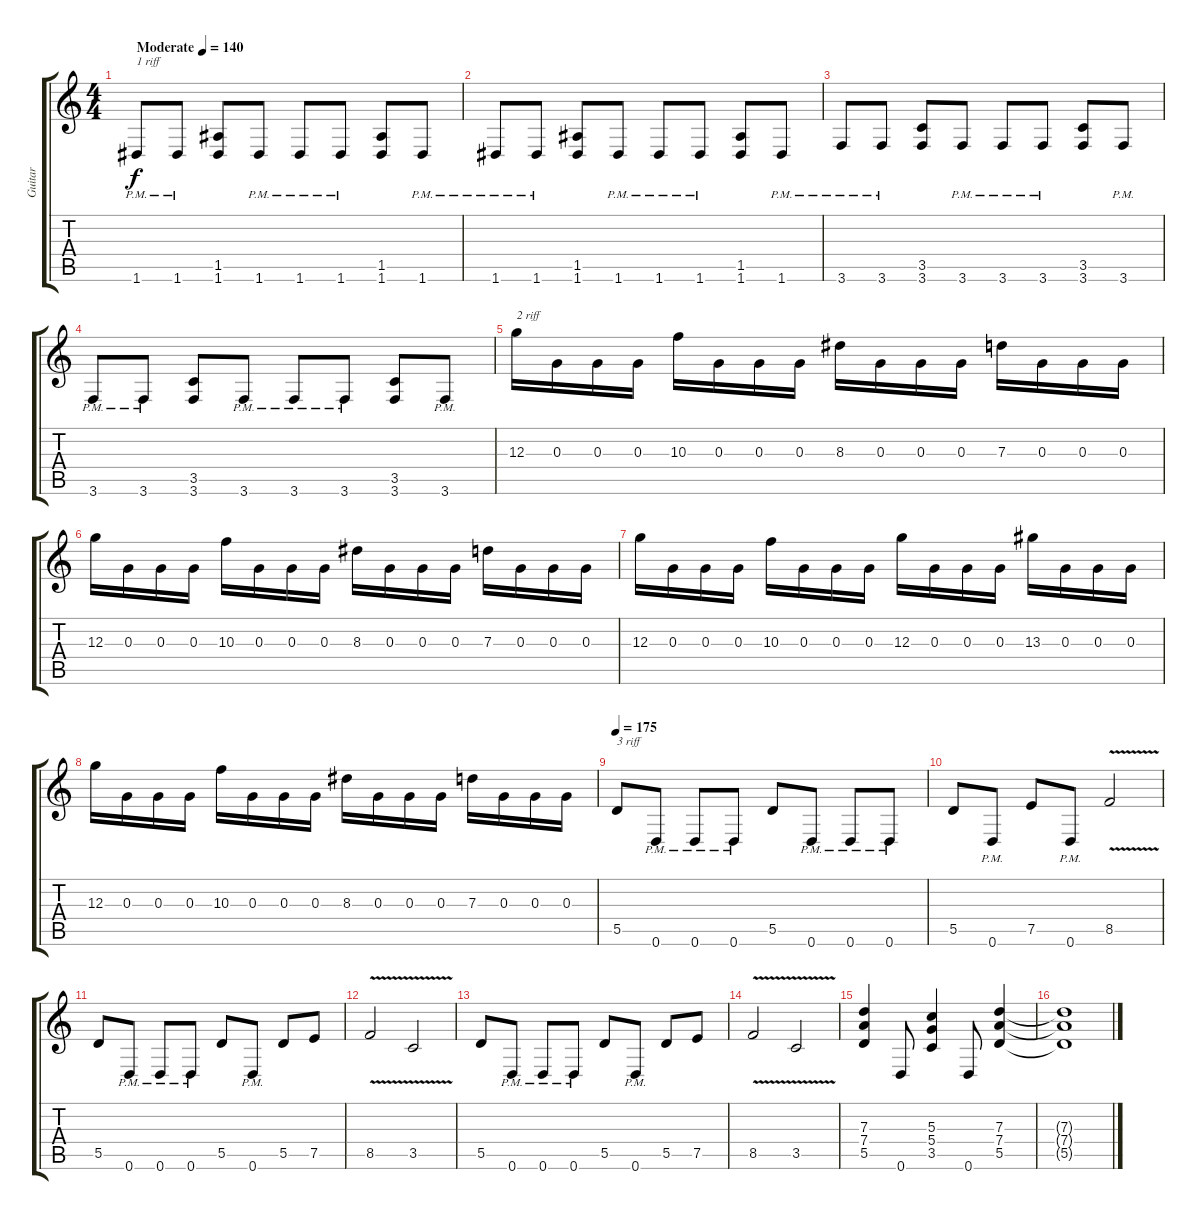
\track ("Guitar " "Guitar ") {instrument distortionguitar}
\staff {score tabs}
\tuning (E4 B3 G3 D3 A2 D2) {hide}
\ts (4 4)
\tempo (140 "Moderate")
\clef g2
\ks c
1.6{pm}.8{txt "1 riff" dy f instrument distortionguitar} 1.6{pm}.8 (1.5 1.6).8 1.6{pm}.8 1.6{pm}.8 1.6{pm}.8 (1.5 1.6).8 1.6{pm}.8 |
1.6{pm}.8 1.6{pm}.8 (1.5 1.6).8 1.6{pm}.8 1.6{pm}.8 1.6{pm}.8 (1.5 1.6).8 1.6{pm}.8 |
3.6{pm}.8 3.6{pm}.8 (3.5 3.6).8 3.6{pm}.8 3.6{pm}.8 3.6{pm}.8 (3.5 3.6).8 3.6{pm}.8 |
3.6{pm}.8 3.6{pm}.8 (3.5 3.6).8 3.6{pm}.8 3.6{pm}.8 3.6{pm}.8 (3.5 3.6).8 3.6{pm}.8 |
12.3.16{txt "2 riff"} 0.3.16 0.3.16 0.3.16 10.3.16 0.3.16 0.3.16 0.3.16 8.3.16 0.3.16 0.3.16 0.3.16 7.3.16 0.3.16 0.3.16 0.3.16 |
12.3.16 0.3.16 0.3.16 0.3.16 10.3.16 0.3.16 0.3.16 0.3.16 8.3.16 0.3.16 0.3.16 0.3.16 7.3.16 0.3.16 0.3.16 0.3.16 |
12.3.16 0.3.16 0.3.16 0.3.16 10.3.16 0.3.16 0.3.16 0.3.16 12.3.16 0.3.16 0.3.16 0.3.16 13.3.16 0.3.16 0.3.16 0.3.16 |
12.3.16 0.3.16 0.3.16 0.3.16 10.3.16 0.3.16 0.3.16 0.3.16 8.3.16 0.3.16 0.3.16 0.3.16 7.3.16 0.3.16 0.3.16 0.3.16 |
\tempo 175
5.5.8{txt "3 riff"} 0.6{pm}.8 0.6{pm}.8 0.6{pm}.8 5.5.8 0.6{pm}.8 0.6{pm}.8 0.6{pm}.8 |
5.5.8 0.6{pm}.8 7.5.8 0.6{pm}.8 8.5{v}.2 |
5.5.8 0.6{pm}.8 0.6{pm}.8 0.6{pm}.8 5.5.8 0.6{pm}.8 5.5.8 7.5.8 |
8.5{v}.2 3.5{v}.2 |
5.5.8 0.6{pm}.8 0.6{pm}.8 0.6{pm}.8 5.5.8 0.6{pm}.8 5.5.8 7.5.8 |
8.5{v}.2 3.5{v}.2 |
(7.3 7.4 5.5).4 0.6.8 (5.3 5.4 3.5).4 0.6.8 (7.3 7.4 5.5).4 |
(7.3{t} 7.4{t} 5.5{t}).1
